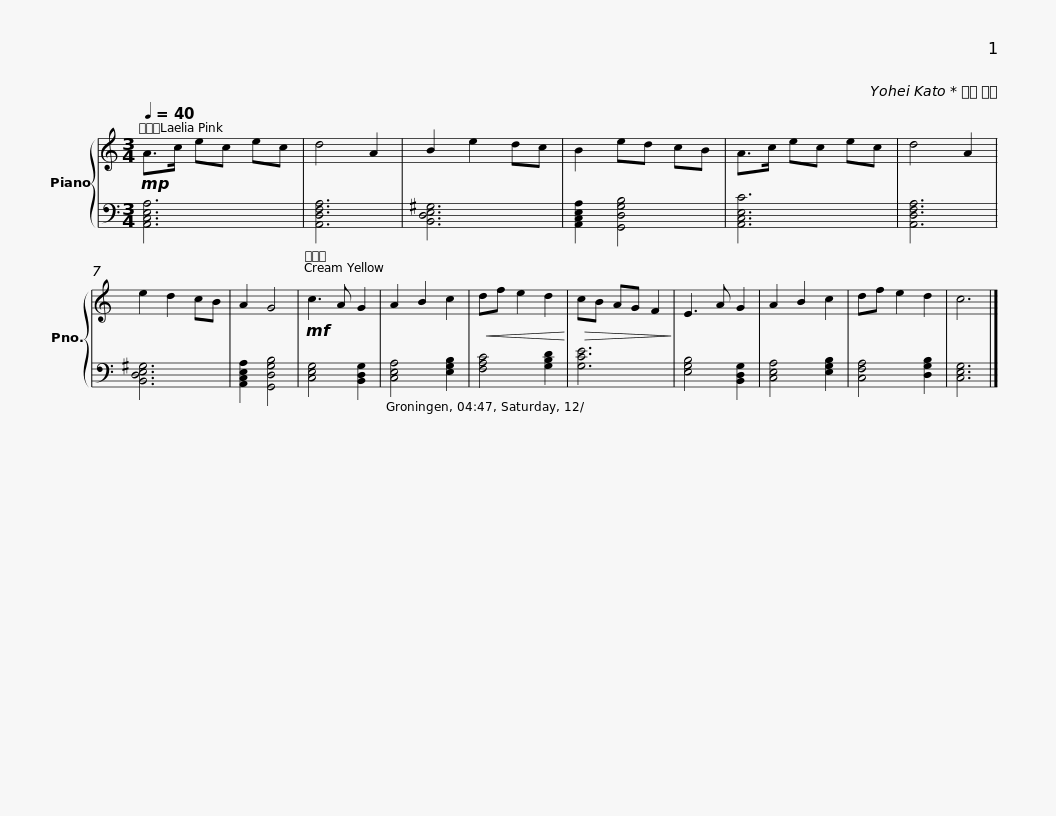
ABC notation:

X:1
%%score { 1 | 2 }
L:1/8
Q:1/4=40
M:3/4
I:linebreak $
K:C
V:1 treble
V:2 bass
V:1
!mp! A>c ec ec | d4 A2 | B2 e2 dc | B2 ed cB | A>c ec ec | %5
 d4 A2 | e2 d2 cB | A2 G4 |!mf! c3 A G2 |$ A2 B2 c2 | %10
!<(! df e2 d2!<)! |!>(! cB AG F2!>)! | E3 A G2 | A2 B2 c2 | df e2 d2 | %15
 c6 |] %16
V:2
 [A,,C,E,A,]6 | [A,,D,F,A,]6 | [B,,D,E,^G,]6 | [A,,C,E,A,]2 [G,,D,G,B,]4 | [A,,C,E,C]6 | %5
 [A,,D,F,A,]6 | [B,,D,E,^G,]6 | [A,,C,E,A,]2 [G,,D,G,B,]4 | [C,E,G,]4 [B,,D,G,]2 |$ [C,E,A,]4 [E,G,B,]2 | %10
 [F,A,C]4 [G,B,D]2 | [G,CE]6 | [E,G,B,]4 [B,,D,G,]2 | [C,E,A,]4 [E,G,B,]2 | [C,F,A,]4 [D,G,B,]2 | %15
 [C,E,G,]6 |] %16
